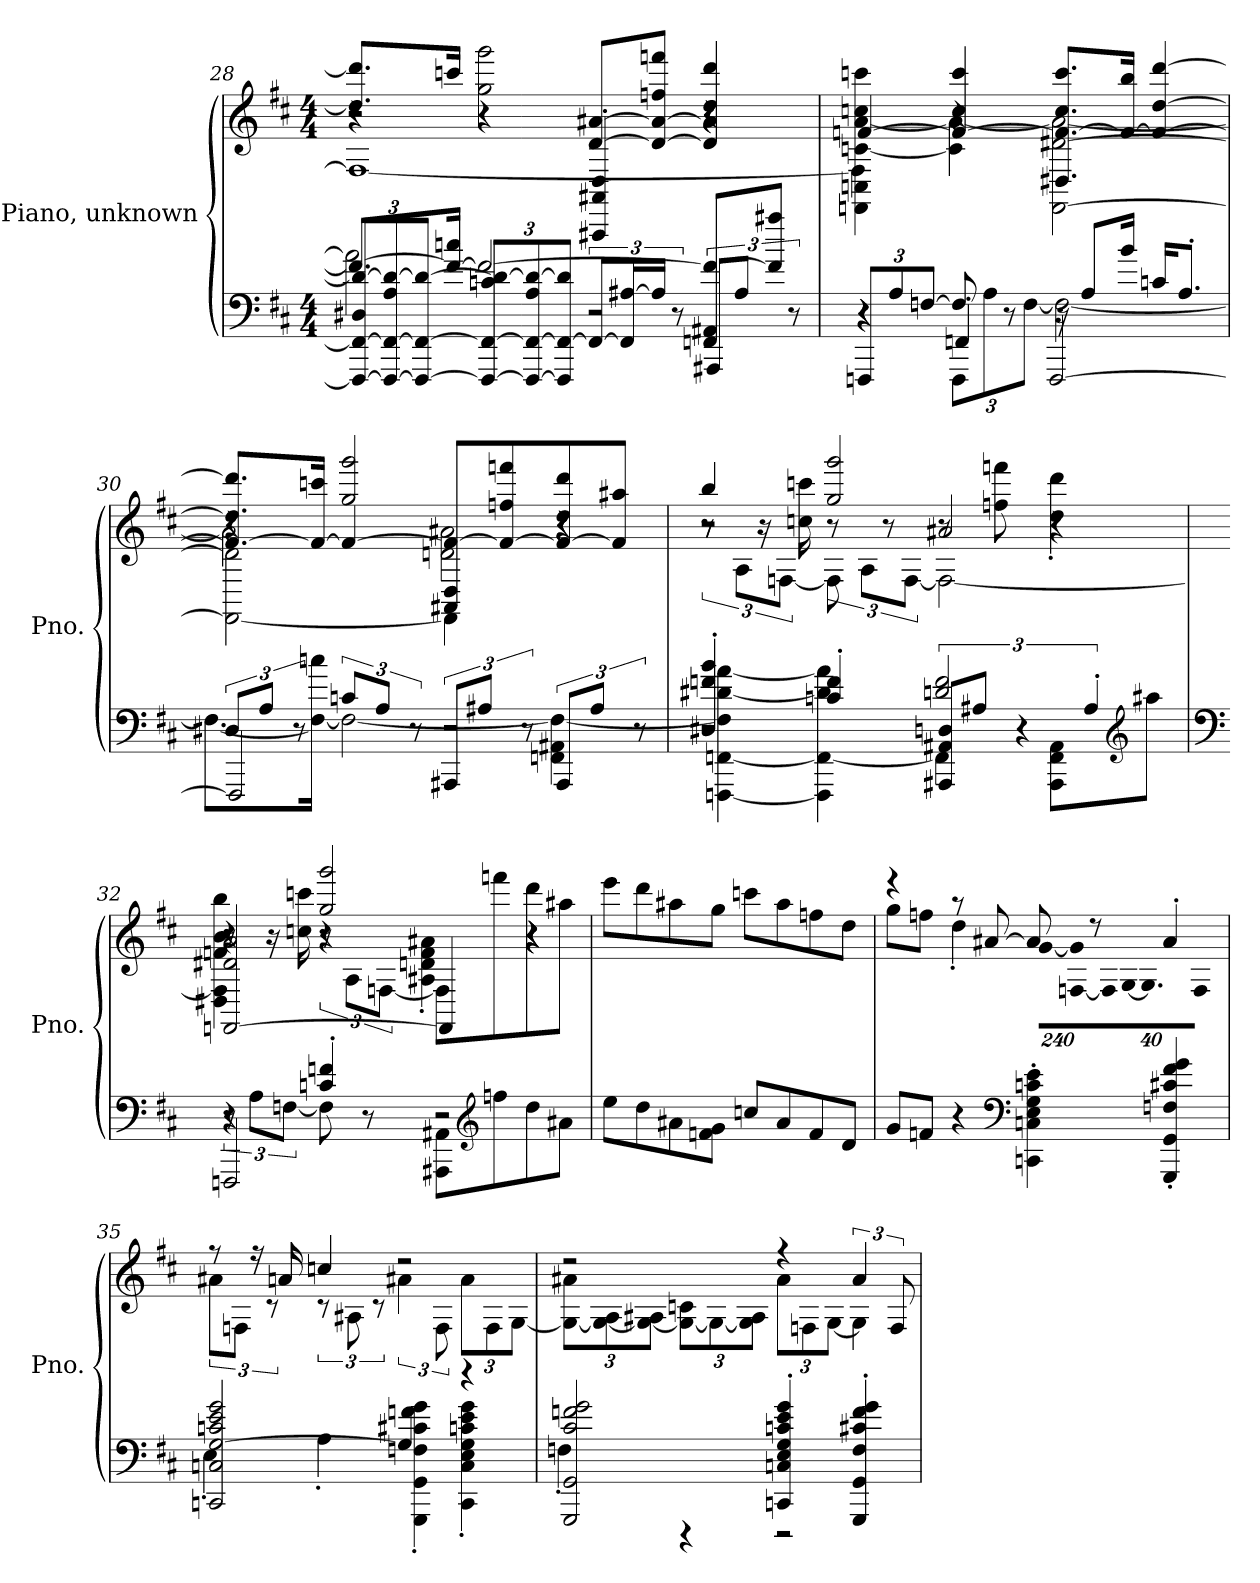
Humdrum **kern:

**kern	**kern
*part1	*part1
*staff2	*staff1
*I"Piano, unknown	*
*I'Pno.	*
*clefF4	*clefG2
*k[f#c#]	*k[f#c#]
*M4/4	*M4/4
=28	=28
*^	*
*	*^	*
*	*	*Xbrackettup	*
*	*	*	*^
*	*	*	*	*^
*	*	*	*	*	*^
8.f/L_	2a\]	12FFF/_ 12FF/_ 12D#X/ 12d#/_L	8.dd/] 8.ddd/]L	4r	2r	1F_
.	.	12FFF/_ 12FF/_ 12A/ 12d#/_	.	.	.	.
.	.	12FFF/_ 12FF/_ 12d#/_J	.	.	.	.
16f/_ 16ccn/Jk	.	.	16cccn/Jk	.	.	.
2f/_	.	12FFF/_ 12FF/_ 12cn/ 12d#/_L	4r	2gg\ 2ggg\	.	.
.	.	12FFF/_ 12FF/_ 12A/ 12d#/_	.	.	.	.
.	.	12FFF/] 12FF/_ 12d#/]J	.	.	.	.
*	*	*brackettup	*	*	*	*
.	2r	12FF/L_	[8d/ [8a#X/L	.	4AAA#X/' 4AA#X/' 4D/'	.
.	.	24FF/] [24A#X/L	.	.	.	.
.	.	24A#/JJ]	8d/_ 8a#/_ 8ffn/ 8fffn/J	.	.	.
.	.	12r	.	.	.	.
8FFn/ 8AA#X/ 8f/_L	.	12AAA#X/L	4d/] 4a#/] 4dd/ 4ddd/	4r	4r	.
.	.	12A#/J	.	.	.	.
8f/] 8aa#X/J	.	.	.	.	.	.
.	.	12r	.	.	.	.
*	*	*	*v	*v	*v	*v
!!LO:LB:g=z
=29	=29	=29	=29
*Xbrackettup	*	*	*
*	*	*	*^
*	*	*	*	*^
12FFFn/L	4r	4r	[4fn/	4FFn\ 4Cn\ [4cn\ [4a\ 4ccn\ 4cccn\	4F\]
12A/	.	.	.	.	.
[12Fn/J	.	.	.	.	.
8F/]	12FFF\L	4FFn'/	4f/_ 4cc/ 4ccc/	4c\] 4a\_	4r
.	12A\	.	.	.	.
8r	.	.	.	.	.
.	[12F\J	.	.	.	.
16r	2F\_	[2FFF/	8.D#X/ 8.f/_ 8.cc/ 8.ccc/L	2a\_	[2FF\ [2d#X\
8A/L	.	.	.	.	.
16b/Jk	.	.	16f/_ 16bb/Jk	.	.
16cn/KL	.	.	4f/_ [4dd/ [4ddd/	.	.
8.A'/J	.	.	.	.	.
*	*	*	*v	*v	*v
=30	=30	=30	=30
*brackettup	*	*	*
*	*	*	*^
*	*	*	*	*^
*	*	*	*	*	*^
12D#X/L	8.F\L_	2FFF/]	8.f/_ 8.dd/] 8.ddd/]L	2a\]	4r	2FF\_ 2d#\]
12A/J	.	.	.	.	.	.
12r	.	.	.	.	.	.
.	16F\_ 16ccn\Jk	.	16f/_ 16cccn/Jk	.	.	.
12cn/L	2F\_	.	4f/_	.	2gg/ 2ggg/	.
12A/J	.	.	.	.	.	.
12r	.	.	.	.	.	.
12AAA#X/L	.	2r	8AA#X/ 8D/ 8f/_L	2dn\ 2a#X\	.	4FF\]
12A#X/J	.	.	.	.	.	.
.	.	.	8f/_ 8ffn/ 8fffn/	.	.	.
12r	.	.	.	.	.	.
12AAA#/L	4FFn\ 4AA#X\ 4F\_	.	8f/_ 8dd/ 8ddd/	.	4r	4r
12A#/J	.	.	.	.	.	.
.	.	.	8f/] 8aa#X/J	.	.	.
12r	.	.	.	.	.	.
!!LO:LB:g=z	!!	!!	!!
=31	=31	=31	=31	=31	=31	=31
4D#X/' 4fn/' 4b/'	[4FFFn\ [4FFn\ 4F\] [4d#X\ [4a\	2r	2r	12r	4bb/	8r
.	.	.	.	12A\L	.	.
.	.	.	.	.	.	16r
.	.	.	.	[12Fn\J	.	.
.	.	.	.	.	.	16ccn\ 16cccn\
4cn/' 4f/'	4FFF\] 4FF\_ 4d#\] 4a\]	.	.	8F\]	2gg/ 2ggg/	12r
.	.	.	.	.	.	12A\L
.	.	.	.	8r	.	.
.	.	.	.	.	.	[12F\J
12AAA#X/ 12AA#X/ 12Dn/L	4FF\]	2dn/ 2f/	2a#X/	8r	.	2F\_
12A#X/J	.	.	.	.	.	.
.	.	.	.	8ffn\ 8fffn\	.	.
6r	.	.	.	.	.	.
.	8AAA#\ 8FF\ 8AA#\L	.	.	4dd\' 4ddd\'	4r	.
6A#'/	.	.	.	.	.	.
*clefG2	*	*	*	*	*	*
.	8aa#X\J	.	.	.	.	.
=32	=32	=32	=32	=32	=32	=32
*clefF4	*	*	*	*	*	*
4r	12r	2FFFn/	4r	8r	[2FFn/ 2d#X/ 2a/	4D#X\ 4F\] 4fn\ 4b\ 4bb\
.	12A\L	.	.	.	.	.
.	.	.	.	16r	.	.
.	[12Fn\J	.	.	.	.	.
.	.	.	.	16ccn\ 16cccn\	.	.
4cn/' 4fn/'	8F\]	.	2gg/ 2ggg/	12r	.	4r
.	.	.	.	12A\L	.	.
.	8r	.	.	.	.	.
.	.	.	.	[12Fn\J	.	.
2r	8AAA#X\ 8AA#X\L	2r	.	8F\L]	4FF/]	4A#X\' 4dn\' 4f\' 4a#X\'
*clefG2	*	*	*	*	*	*
.	8ffn\	.	.	8fffn\	.	.
.	8dd\	.	4r	8ddd\	4r	4r
.	8a#X\J	.	.	8aa#X\J	.	.
*v	*v	*v	*	*	*	*
*	*v	*v	*v	*v
!!LO:LB:g=z
=33	=33
8ee\L	8eee\L
8dd\	8ddd\
8a#X\	8aa#X\
8fn\ 8g\J	8gg\J
8ccn/L	8cccn\L
8a#/	8aa#\
8f/	8ffn\
8d/J	8dd\J
=34	=34
*	*^
8g/L	4r	8gg\L
8fn/J	.	8ffn\J
4r	8r	4dd'\
.	[8a#X/	.
*clefF4	*	*
*	*	*Xbrackettup
!	!	!LO:N:vis=16
4CCn\' 4Cn\' 4E\' 4G\' 4cn\' 4e\'	8a#/]	[1920%137g\LL
!	!	!LO:N:vis=16
.	.	[1920%137Fn\ 1920%137g\]
.	8r	.
!	!	!LO:N:vis=32
.	.	640%23F\L]
!	!	!LO:N:vis=32
.	.	[640%23G\JJ
!	!	!LO:N:vis=8.
.	.	640%137G\]
4GGG/' 4GG/' 4Fn/' 4c#X/' 4f/' 4g/'	4a#'/	.
!	!	!LO:N:vis=16
.	.	1920%137F\Jk
!!LO:PB:g=z	!!
=35	=35	=35
*^	*	*
*	*	*	*brackettup
2CCn/ 2Cn/ [2G/ 2cn/ 2e/ 2g/	4E'\	8r	12a#X\L
.	.	.	12Fn\J
.	.	16r	.
.	.	.	12r
.	.	16an/	.
.	4A'\	4ccn/	12r
.	.	.	12A#X\
.	.	.	12r
4G/]	4GGG\' 4GG\' 4Fn\' 4c#X\' 4fn\' 4g\'	2r	6a#X\
.	.	.	12F\
*	*	*	*Xbrackettup
4r	4CC\' 4C\' 4E\' 4G\' 4cn\' 4e\' 4g\'	.	12a#\L
.	.	.	12F\
.	.	.	[12G\J
=36	=36	=36	=36
2GGG/ 2GG/ 2c#/ 2fn/ 2g/	4Fn'\	2r	12G\_ 12a#X\L
.	.	.	12G\_ 12A\
.	.	.	12G\_ 12A#X\J
.	4r	.	12G\_ 12cn\L
.	.	.	12G\_
.	.	.	12G\] 12A#\J
4CCn/' 4Cn/' 4E/' 4G/' 4cn/' 4e/' 4g/'	2r	4r	12a#\L
.	.	.	12Fn\
.	.	.	[12G\J
*	*	*brackettup	*
4GGG/' 4GG/' 4F/' 4c#X/' 4f/' 4g/'	.	6a#/	4G\]
.	.	12F/	.
*v	*v	*	*
*	*v	*v
=	=
*-	*-
